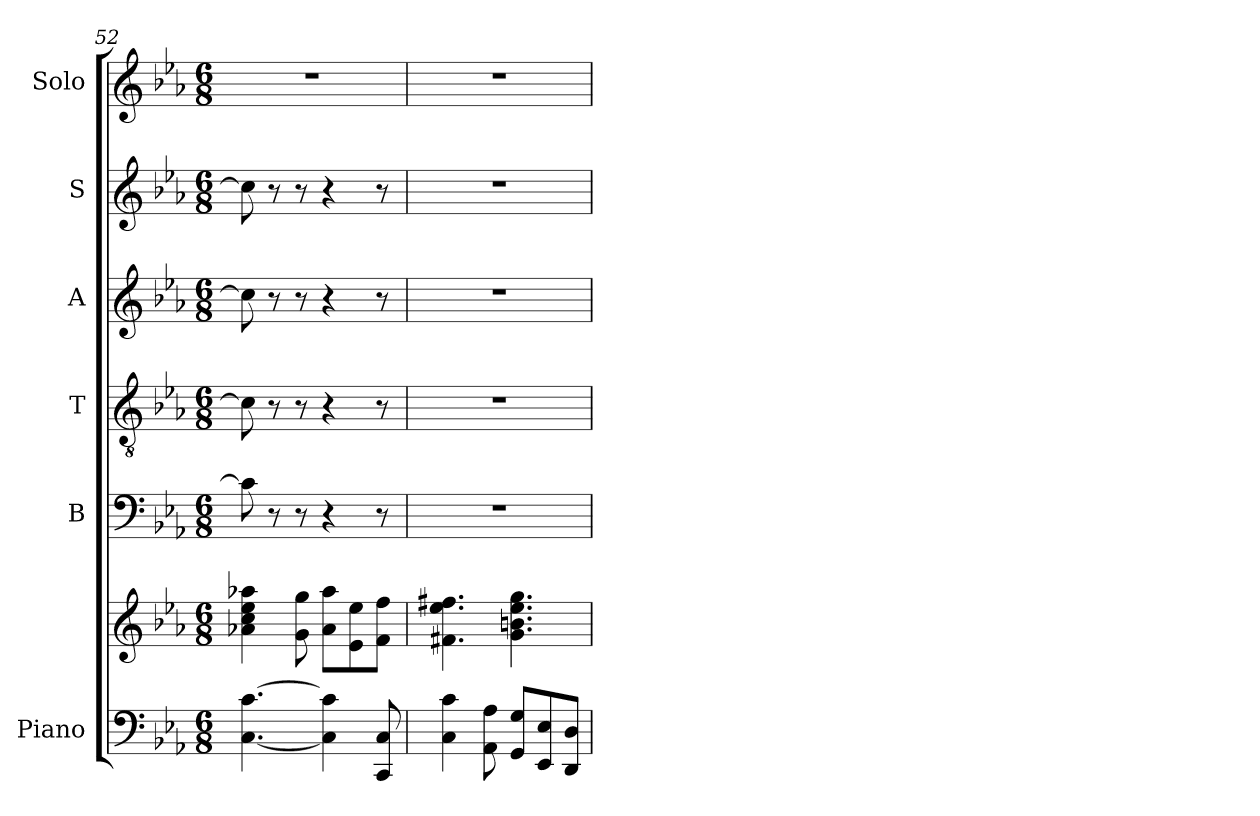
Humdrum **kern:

**kern	**kern	**kern	**kern	**kern	**kern	**kern
*part6	*part6	*part5	*part4	*part3	*part2	*part1
*staff7	*staff6	*staff5	*staff4	*staff3	*staff2	*staff1
*I"Piano	*	*I"B	*I"T	*I"A	*I"S	*I"Solo
*I'Pno	*	*I'B	*I'T	*I'A	*I'S	*
*clefF4	*clefG2	*clefF4	*clefGv2	*clefG2	*clefG2	*clefG2
*k[b-e-a-]	*k[b-e-a-]	*k[b-e-a-]	*k[b-e-a-]	*k[b-e-a-]	*k[b-e-a-]	*k[b-e-a-]
*M6/8	*M6/8	*M6/8	*M6/8	*M6/8	*M6/8	*M6/8
=52	=52	=52	=52	=52	=52	=52
[4.C\ [4.c\	4a-X\ 4cc\ 4ee-\ 4aa-X\	8c\]	8c\]	8cc\]	8cc\]	2.r
.	.	8r	8r	8r	8r	.
.	8g\ 8gg\	8r	8r	8r	8r	.
4C\] 4c\]	8a-\ 8aa-\L	4r	4r	4r	4r	.
.	8e-\ 8ee-\	.	.	.	.	.
8CC/ 8C/	8f\ 8ff\J	8r	8r	8r	8r	.
!!LO:LB:g=z
=53	=53	=53	=53	=53	=53	=53
4C\ 4c\	4.f#X\ 4.ee-\ 4.ff#X\	2.r	2.r	2.r	2.r	2.r
8AA-\ 8A-\	.	.	.	.	.	.
8GG/ 8G/L	4.g\ 4.bn\ 4.ee-\ 4.gg\	.	.	.	.	.
8EE-/ 8E-/	.	.	.	.	.	.
8DD/ 8D/J	.	.	.	.	.	.
=	=	=	=	=	=	=
*-	*-	*-	*-	*-	*-	*-
